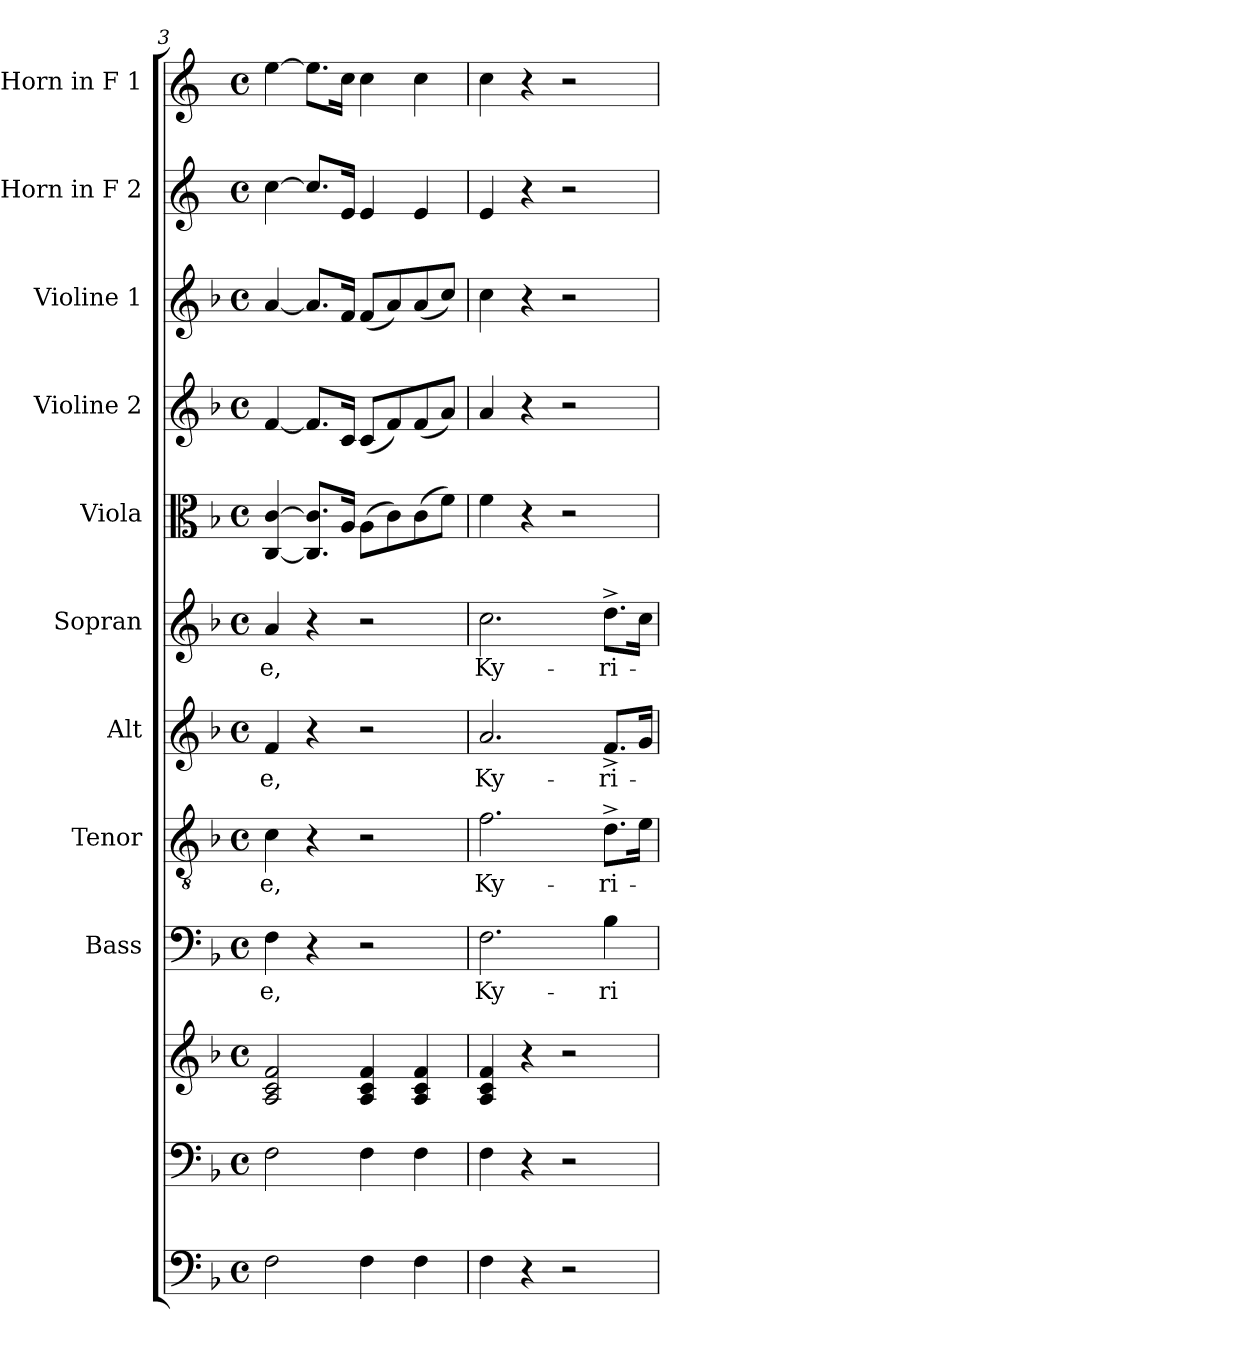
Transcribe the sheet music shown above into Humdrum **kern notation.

**kern	**kern	**kern	**kern	**text	**kern	**text	**kern	**text	**kern	**text	**kern	**kern	**kern	**kern	**kern
*part11	*part10	*part10	*part9	*part9	*part8	*part8	*part7	*part7	*part6	*part6	*part5	*part4	*part3	*part2	*part1
*staff12	*staff11	*staff10	*staff9	*staff9	*staff8	*staff8	*staff7	*staff7	*staff6	*staff6	*staff5	*staff4	*staff3	*staff2	*staff1
*	*	*	*I"Bass	*	*I"Tenor	*	*I"Alt	*	*I"Sopran	*	*I"Viola	*I"Violine 2	*I"Violine 1	*I"Horn in F 2	*I"Horn in F 1
*	*	*	*I'B.	*	*I'T.	*	*I'A.	*	*I'S.	*	*I'Vla.	*I'Vl. 2	*I'Vl. 1	*	*
*clefF4	*clefF4	*clefG2	*clefF4	*	*clefGv2	*	*clefG2	*	*clefG2	*	*clefC3	*clefG2	*clefG2	*clefG2	*clefG2
*ITrd4c7	*	*	*	*	*	*	*	*	*	*	*	*	*	*ITrd4c7	*ITrd4c7
*k[b-e-]	*k[b-]	*k[b-]	*k[b-]	*	*k[b-]	*	*k[b-]	*	*k[b-]	*	*k[b-]	*k[b-]	*k[b-]	*k[b-]	*k[b-]
*B-:	*F:	*F:	*F:	*	*F:	*	*F:	*	*F:	*	*F:	*F:	*F:	*F:	*F:
*M4/4	*M4/4	*M4/4	*M4/4	*	*M4/4	*	*M4/4	*	*M4/4	*	*M4/4	*M4/4	*M4/4	*M4/4	*M4/4
*met(c)	*met(c)	*met(c)	*met(c)	*	*met(c)	*	*met(c)	*	*met(c)	*	*met(c)	*met(c)	*met(c)	*met(c)	*met(c)
=3	=3	=3	=3	=3	=3	=3	=3	=3	=3	=3	=3	=3	=3	=3	=3
!	!	!	!	!LO:LY:b	!	!LO:LY:b	!	!LO:LY:b	!	!LO:LY:b	!	!	!	!	!
2BB-\	2F\	2A/ 2c/ 2f/	4F\	-e,	4c\	-e,	4f/	-e,	4a/	-e,	[4C/ [4c/	[4f/	[4a/	[4f\	[4a\
.	.	.	4r	.	4r	.	4r	.	4r	.	8.C/] 8.c/]L	8.f/L]	8.a/L]	8.f/L]	8.a\L]
.	.	.	.	.	.	.	.	.	.	.	16A/Jk	16c/Jk	16f/Jk	16A/Jk	16f\Jk
4BB-\	4F\	4A/ 4c/ 4f/	2r	.	2r	.	2r	.	2r	.	(>8A\L	(<8c/L	(<8f/L	4A/	4f\
.	.	.	.	.	.	.	.	.	.	.	8c\)	8f/)	8a/)	.	.
4BB-\	4F\	4A/ 4c/ 4f/	.	.	.	.	.	.	.	.	(>8c\	(<8f/	(<8a/	4A/	4f\
.	.	.	.	.	.	.	.	.	.	.	8f\J)	8a/J)	8cc/J)	.	.
=4	=4	=4	=4	=4	=4	=4	=4	=4	=4	=4	=4	=4	=4	=4	=4
!	!	!	!	!LO:LY:b	!	!LO:LY:b	!	!LO:LY:b	!	!LO:LY:b	!	!	!	!	!
4BB-\	4F\	4A/ 4c/ 4f/	2.F\	Ky-	2.f\	Ky-	2.a/	Ky-	2.cc\	Ky-	4f\	4a/	4cc\	4A/	4f\
4r	4r	4r	.	.	.	.	.	.	.	.	4r	4r	4r	4r	4r
2r	2r	2r	.	.	.	.	.	.	.	.	2r	2r	2r	2r	2r
!	!	!	!	!LO:LY:b	!	!LO:LY:b	!	!LO:LY:b	!	!LO:LY:b	!	!	!	!	!
.	.	.	4B-\	-ri-	8.d^>\L	-ri-	8.f^>/L	-ri-	8.dd^>\L	-ri-	.	.	.	.	.
.	.	.	.	.	16e\Jk	.	16g/Jk	.	16cc\Jk	.	.	.	.	.	.
=	=	=	=	=	=	=	=	=	=	=	=	=	=	=	=
*-	*-	*-	*-	*-	*-	*-	*-	*-	*-	*-	*-	*-	*-	*-	*-
